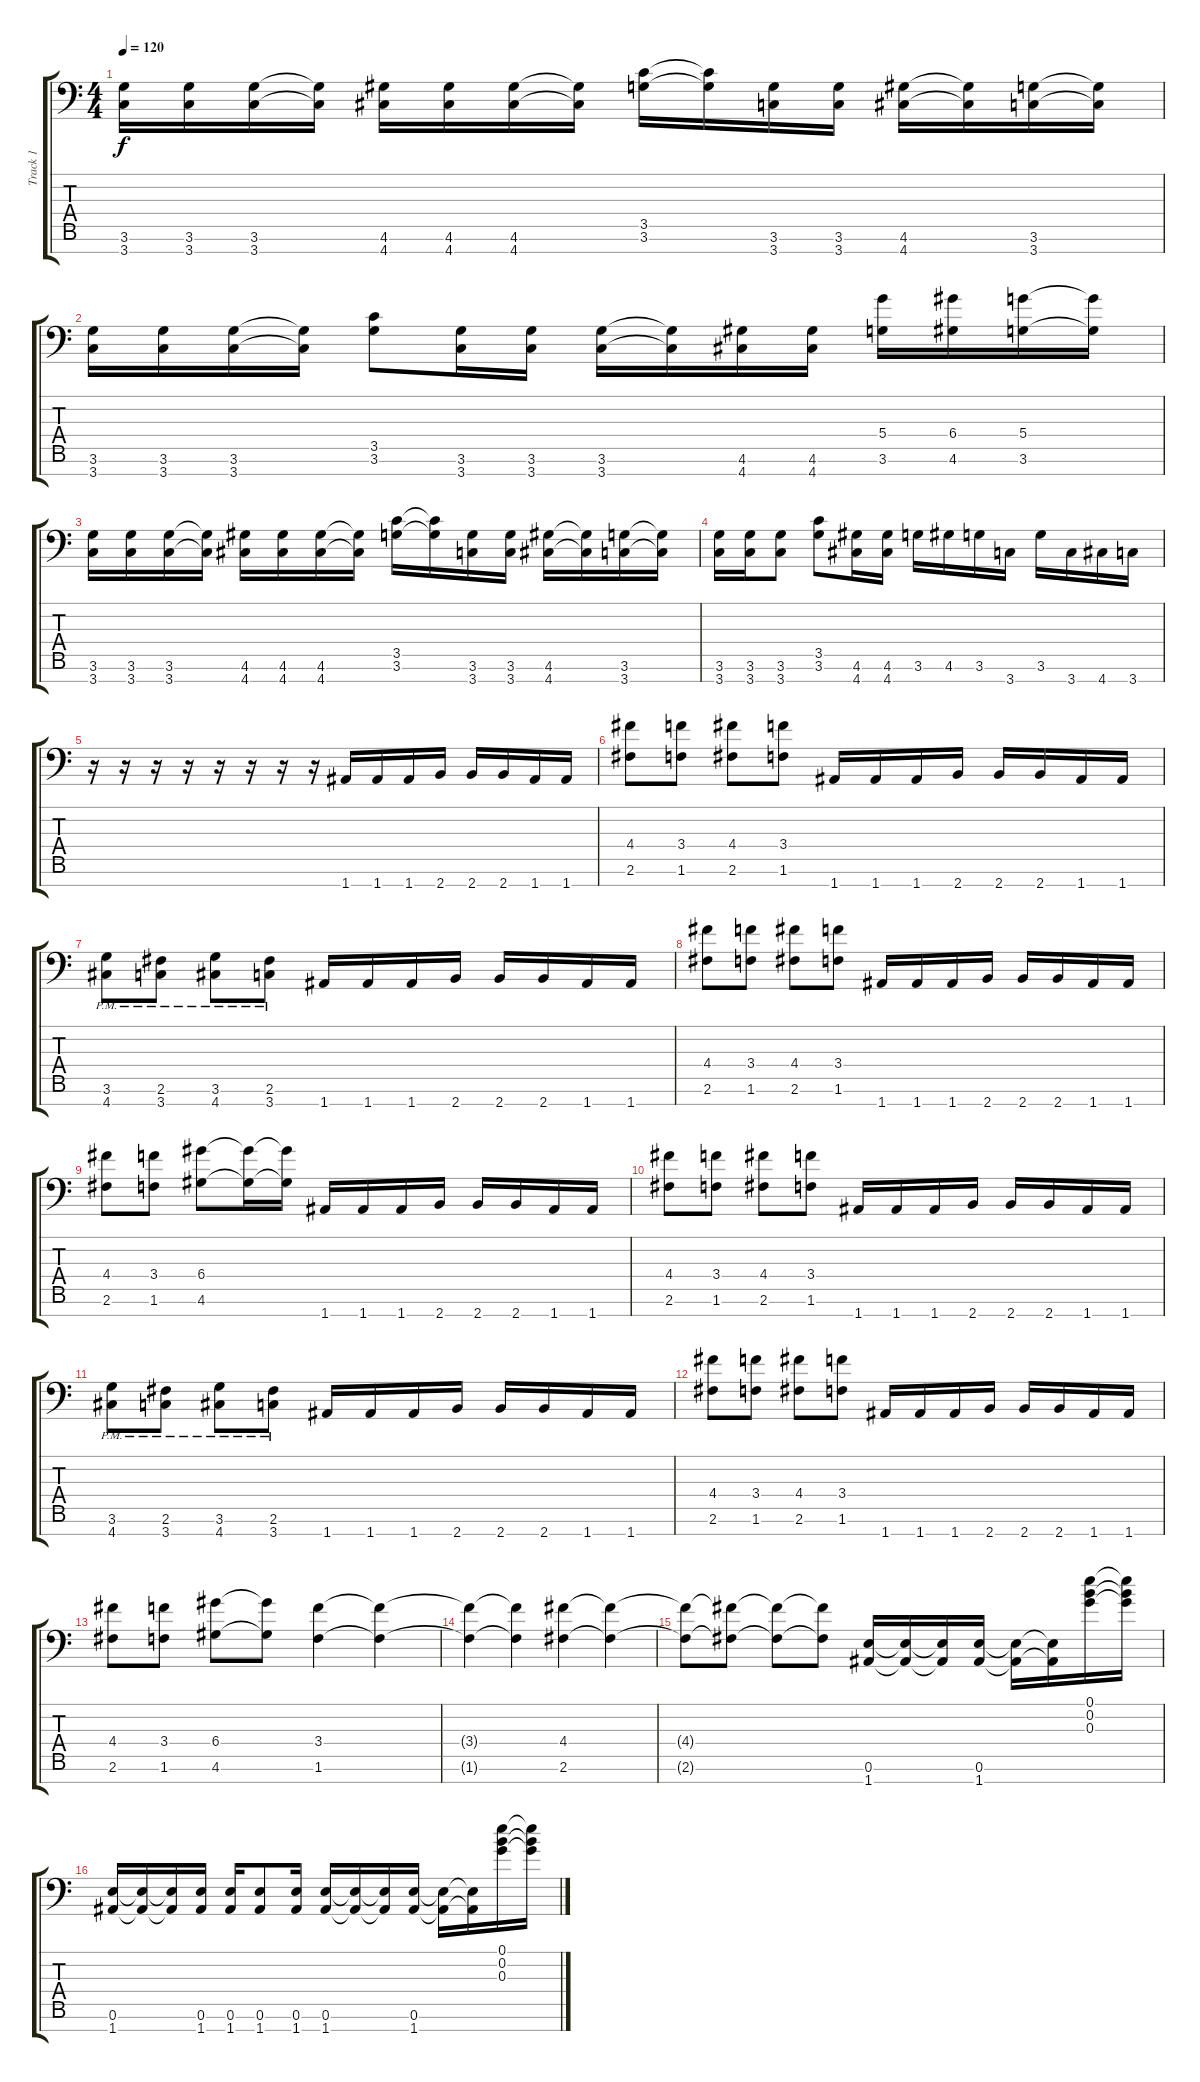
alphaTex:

\track ("Track 1" "Track 1") {instrument distortionguitar}
\staff {score tabs}
\tuning (E4 B3 G3 D3 A2 E2 A1) {hide}
\ts (4 4)
\tempo 120
\clef f4
\ks c
(3.6 3.7).16{dy f} (3.6 3.7).16 (3.6 3.7).16 (3.6{t} 3.7{t}).16 (4.6 4.7).16 (4.6 4.7).16 (4.6 4.7).16 (4.6{t} 4.7{t}).16 (3.5 3.6).16 (3.5{t} 3.6{t}).16 (3.6 3.7).16 (3.6 3.7).16 (4.6 4.7).16 (4.6{t} 4.7{t}).16 (3.6 3.7).16 (3.6{t} 3.7{t}).16 |
(3.6 3.7).16 (3.6 3.7).16 (3.6 3.7).16 (3.6{t} 3.7{t}).16 (3.5 3.6).8 (3.6 3.7).16 (3.6 3.7).16 (3.6 3.7).16 (3.6{t} 3.7{t}).16 (4.6 4.7).16 (4.6 4.7).16 (5.4 3.6).16 (6.4 4.6).16 (5.4 3.6).16 (5.4{t} 3.6{t}).16 |
(3.6 3.7).16 (3.6 3.7).16 (3.6 3.7).16 (3.6{t} 3.7{t}).16 (4.6 4.7).16 (4.6 4.7).16 (4.6 4.7).16 (4.6{t} 4.7{t}).16 (3.5 3.6).16 (3.5{t} 3.6{t}).16 (3.6 3.7).16 (3.6 3.7).16 (4.6 4.7).16 (4.6{t} 4.7{t}).16 (3.6 3.7).16 (3.6{t} 3.7{t}).16 |
(3.6 3.7).16 (3.6 3.7).16 (3.6 3.7).8 (3.5 3.6).8 (4.6 4.7).16 (4.6 4.7).16 3.6.16 4.6.16 3.6.16 3.7.16 3.6.16 3.7.16 4.7.16 3.7.16 |
r.16 r.16 r.16 r.16 r.16 r.16 r.16 r.16 1.7.16 1.7.16 1.7.16 2.7.16 2.7.16 2.7.16 1.7.16 1.7.16 |
(4.4 2.6).8 (3.4 1.6).8 (4.4 2.6).8 (3.4 1.6).8 1.7.16 1.7.16 1.7.16 2.7.16 2.7.16 2.7.16 1.7.16 1.7.16 |
(3.6{pm} 4.7{pm}).8 (2.6{pm} 3.7{pm}).8 (3.6{pm} 4.7{pm}).8 (2.6{pm} 3.7{pm}).8 1.7.16 1.7.16 1.7.16 2.7.16 2.7.16 2.7.16 1.7.16 1.7.16 |
(4.4 2.6).8 (3.4 1.6).8 (4.4 2.6).8 (3.4 1.6).8 1.7.16 1.7.16 1.7.16 2.7.16 2.7.16 2.7.16 1.7.16 1.7.16 |
(4.4 2.6).8 (3.4 1.6).8 (6.4 4.6).8 (6.4{t} 4.6{t}).16 (6.4{t} 4.6{t}).16 1.7.16 1.7.16 1.7.16 2.7.16 2.7.16 2.7.16 1.7.16 1.7.16 |
(4.4 2.6).8 (3.4 1.6).8 (4.4 2.6).8 (3.4 1.6).8 1.7.16 1.7.16 1.7.16 2.7.16 2.7.16 2.7.16 1.7.16 1.7.16 |
(3.6{pm} 4.7{pm}).8 (2.6{pm} 3.7{pm}).8 (3.6{pm} 4.7{pm}).8 (2.6{pm} 3.7{pm}).8 1.7.16 1.7.16 1.7.16 2.7.16 2.7.16 2.7.16 1.7.16 1.7.16 |
(4.4 2.6).8 (3.4 1.6).8 (4.4 2.6).8 (3.4 1.6).8 1.7.16 1.7.16 1.7.16 2.7.16 2.7.16 2.7.16 1.7.16 1.7.16 |
(4.4 2.6).8 (3.4 1.6).8 (6.4 4.6).8 (6.4{t} 4.6{t}).8 (3.4 1.6).4 (3.4{t} 1.6{t}).4 |
(3.4{t} 1.6{t}).4 (3.4{t} 1.6{t}).4 (4.4 2.6).4 (4.4{t} 2.6{t}).4 |
(4.4{t} 2.6{t}).8 (4.4{t} 2.6{t}).8 (4.4{t} 2.6{t}).8 (4.4{t} 2.6{t}).8 (0.6 1.7).16 (0.6{t} 1.7{t}).16 (0.6{t} 1.7{t}).16 (0.6 1.7).16 (0.6{t} 1.7{t}).16 (0.6{t} 1.7{t}).16 (0.1 0.2 0.3).16 (0.1{t} 0.2{t} 0.3{t}).16 |
(0.6 1.7).16 (0.6{t} 1.7{t}).16 (0.6{t} 1.7{t}).16 (0.6 1.7).16 (0.6 1.7).16 (0.6 1.7).8 (0.6 1.7).16 (0.6 1.7).16 (0.6{t} 1.7{t}).16 (0.6{t} 1.7{t}).16 (0.6 1.7).16 (0.6{t} 1.7{t}).16 (0.6{t} 1.7{t}).16 (0.1 0.2 0.3).16 (0.1{t} 0.2{t} 0.3{t}).16
